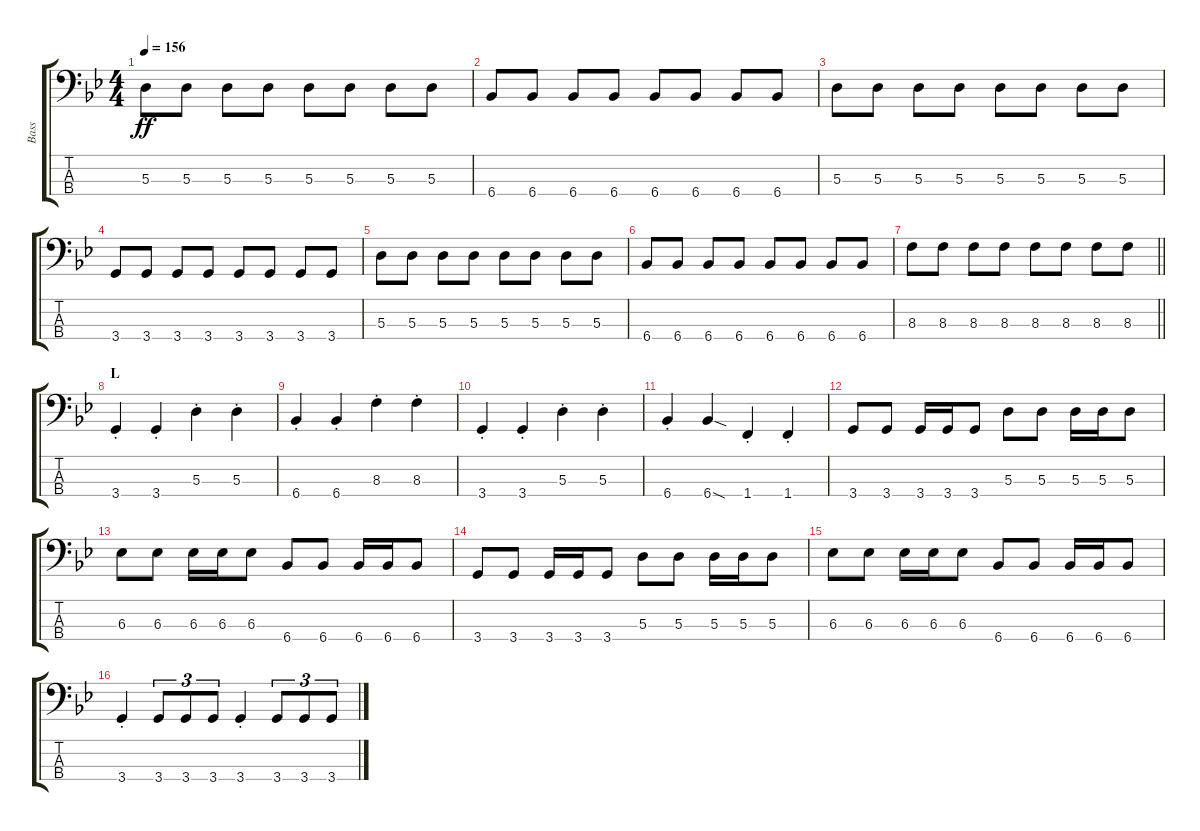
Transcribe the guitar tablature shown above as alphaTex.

\track ("Bass" "Bass") {instrument electricbasspick}
\staff {score tabs}
\tuning (G2 D2 A1 E1) {hide}
\ts (4 4)
\tempo 156
\clef f4
\ks bb
5.3.8{dy ff} 5.3.8 5.3.8 5.3.8 5.3.8 5.3.8 5.3.8 5.3.8 |
6.4.8 6.4.8 6.4.8 6.4.8 6.4.8 6.4.8 6.4.8 6.4.8 |
5.3.8 5.3.8 5.3.8 5.3.8 5.3.8 5.3.8 5.3.8 5.3.8 |
3.4.8 3.4.8 3.4.8 3.4.8 3.4.8 3.4.8 3.4.8 3.4.8 |
5.3.8 5.3.8 5.3.8 5.3.8 5.3.8 5.3.8 5.3.8 5.3.8 |
6.4.8 6.4.8 6.4.8 6.4.8 6.4.8 6.4.8 6.4.8 6.4.8 |
\barLineRight lightlight
8.3.8 8.3.8 8.3.8 8.3.8 8.3.8 8.3.8 8.3.8 8.3.8 |
\section ("" "L")
3.4{st}.4 3.4{st}.4 5.3{st}.4 5.3{st}.4 |
6.4{st}.4 6.4{st}.4 8.3{st}.4 8.3{st}.4 |
3.4{st}.4 3.4{st}.4 5.3{st}.4 5.3{st}.4 |
6.4{st}.4 6.4{sod}.4 1.4{st}.4 1.4{st}.4 |
3.4.8 3.4.8 3.4.16 3.4.16 3.4.8 5.3.8 5.3.8 5.3.16 5.3.16 5.3.8 |
6.3.8 6.3.8 6.3.16 6.3.16 6.3.8 6.4.8 6.4.8 6.4.16 6.4.16 6.4.8 |
3.4.8 3.4.8 3.4.16 3.4.16 3.4.8 5.3.8 5.3.8 5.3.16 5.3.16 5.3.8 |
6.3.8 6.3.8 6.3.16 6.3.16 6.3.8 6.4.8 6.4.8 6.4.16 6.4.16 6.4.8 |
3.4{st}.4 3.4.8{tu (3 2)} 3.4.8{tu (3 2)} 3.4.8{tu (3 2)} 3.4{st}.4 3.4.8{tu (3 2)} 3.4.8{tu (3 2)} 3.4.8{tu (3 2)}
